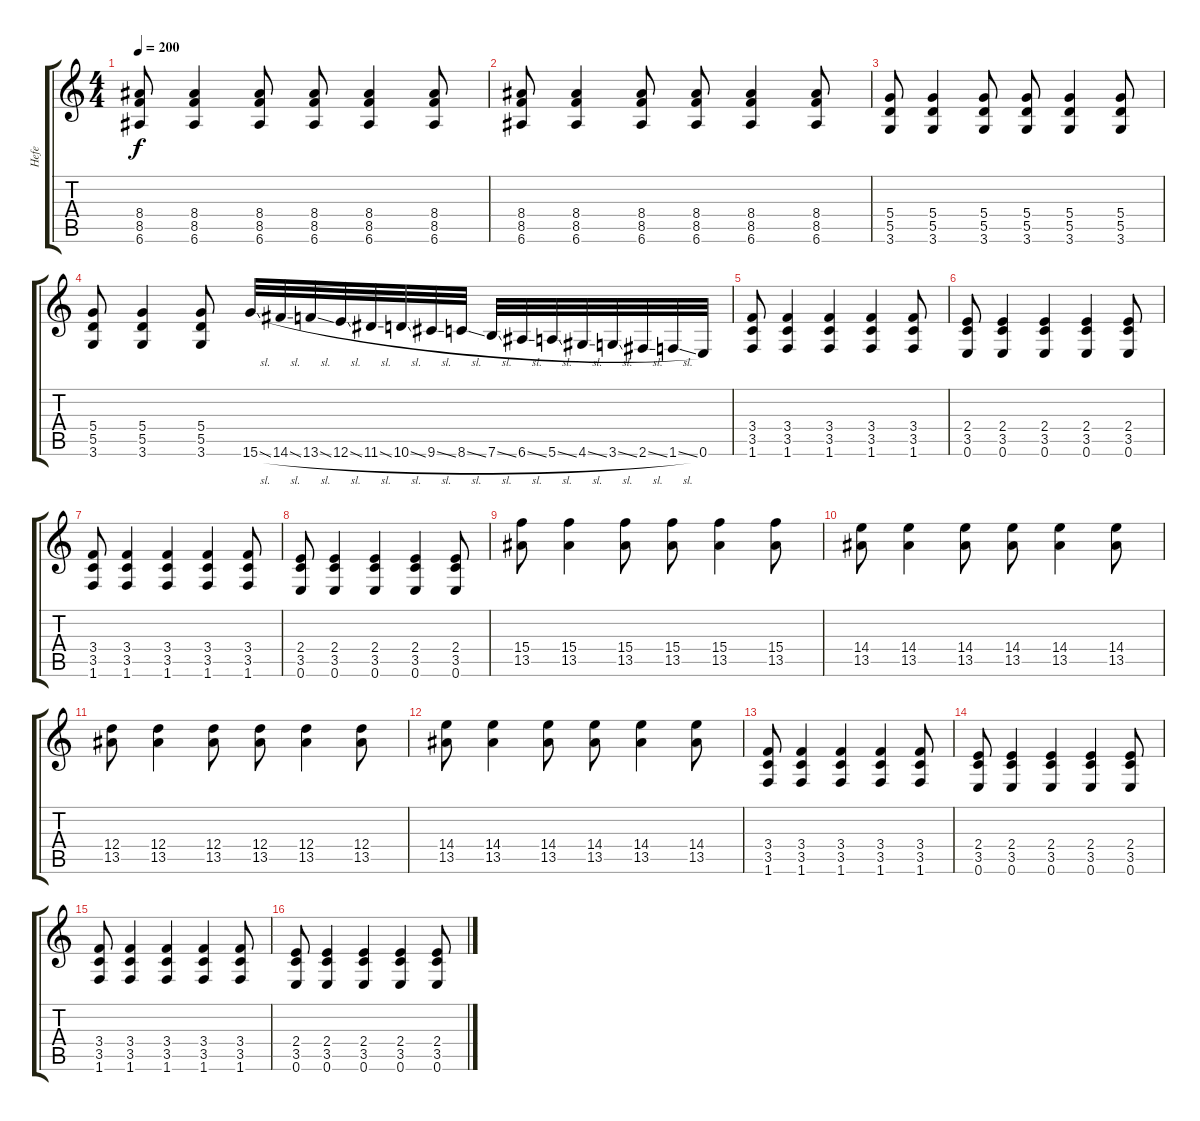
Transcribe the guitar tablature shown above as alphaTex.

\track ("Hefe" "Hefe") {instrument overdrivenguitar}
\staff {score tabs}
\tuning (E4 B3 G3 D3 A2 E2) {hide}
\ts (4 4)
\tempo 200
\clef g2
\ks c
(8.4 8.5 6.6).8{dy f} (8.4 8.5 6.6).4 (8.4 8.5 6.6).8 (8.4 8.5 6.6).8 (8.4 8.5 6.6).4 (8.4 8.5 6.6).8 |
(8.4 8.5 6.6).8 (8.4 8.5 6.6).4 (8.4 8.5 6.6).8 (8.4 8.5 6.6).8 (8.4 8.5 6.6).4 (8.4 8.5 6.6).8 |
(5.4 5.5 3.6).8 (5.4 5.5 3.6).4 (5.4 5.5 3.6).8 (5.4 5.5 3.6).8 (5.4 5.5 3.6).4 (5.4 5.5 3.6).8 |
(5.4 5.5 3.6).8 (5.4 5.5 3.6).4 (5.4 5.5 3.6).8 15.6{sl}.32 14.6{sl}.32 13.6{sl}.32 12.6{sl}.32 11.6{sl}.32 10.6{sl}.32 9.6{sl}.32 8.6{sl}.32 7.6{sl}.32 6.6{sl}.32 5.6{sl}.32 4.6{sl}.32 3.6{sl}.32 2.6{sl}.32 1.6{sl}.32 0.6.32 |
(3.4 3.5 1.6).8 (3.4 3.5 1.6).4 (3.4 3.5 1.6).4 (3.4 3.5 1.6).4 (3.4 3.5 1.6).8 |
(2.4 3.5 0.6).8 (2.4 3.5 0.6).4 (2.4 3.5 0.6).4 (2.4 3.5 0.6).4 (2.4 3.5 0.6).8 |
(3.4 3.5 1.6).8 (3.4 3.5 1.6).4 (3.4 3.5 1.6).4 (3.4 3.5 1.6).4 (3.4 3.5 1.6).8 |
(2.4 3.5 0.6).8 (2.4 3.5 0.6).4 (2.4 3.5 0.6).4 (2.4 3.5 0.6).4 (2.4 3.5 0.6).8 |
(15.4 13.5).8 (15.4 13.5).4 (15.4 13.5).8 (15.4 13.5).8 (15.4 13.5).4 (15.4 13.5).8 |
(14.4 13.5).8 (14.4 13.5).4 (14.4 13.5).8 (14.4 13.5).8 (14.4 13.5).4 (14.4 13.5).8 |
(12.4 13.5).8 (12.4 13.5).4 (12.4 13.5).8 (12.4 13.5).8 (12.4 13.5).4 (12.4 13.5).8 |
(14.4 13.5).8 (14.4 13.5).4 (14.4 13.5).8 (14.4 13.5).8 (14.4 13.5).4 (14.4 13.5).8 |
(3.4 3.5 1.6).8 (3.4 3.5 1.6).4 (3.4 3.5 1.6).4 (3.4 3.5 1.6).4 (3.4 3.5 1.6).8 |
(2.4 3.5 0.6).8 (2.4 3.5 0.6).4 (2.4 3.5 0.6).4 (2.4 3.5 0.6).4 (2.4 3.5 0.6).8 |
(3.4 3.5 1.6).8 (3.4 3.5 1.6).4 (3.4 3.5 1.6).4 (3.4 3.5 1.6).4 (3.4 3.5 1.6).8 |
(2.4 3.5 0.6).8 (2.4 3.5 0.6).4 (2.4 3.5 0.6).4 (2.4 3.5 0.6).4 (2.4 3.5 0.6).8
